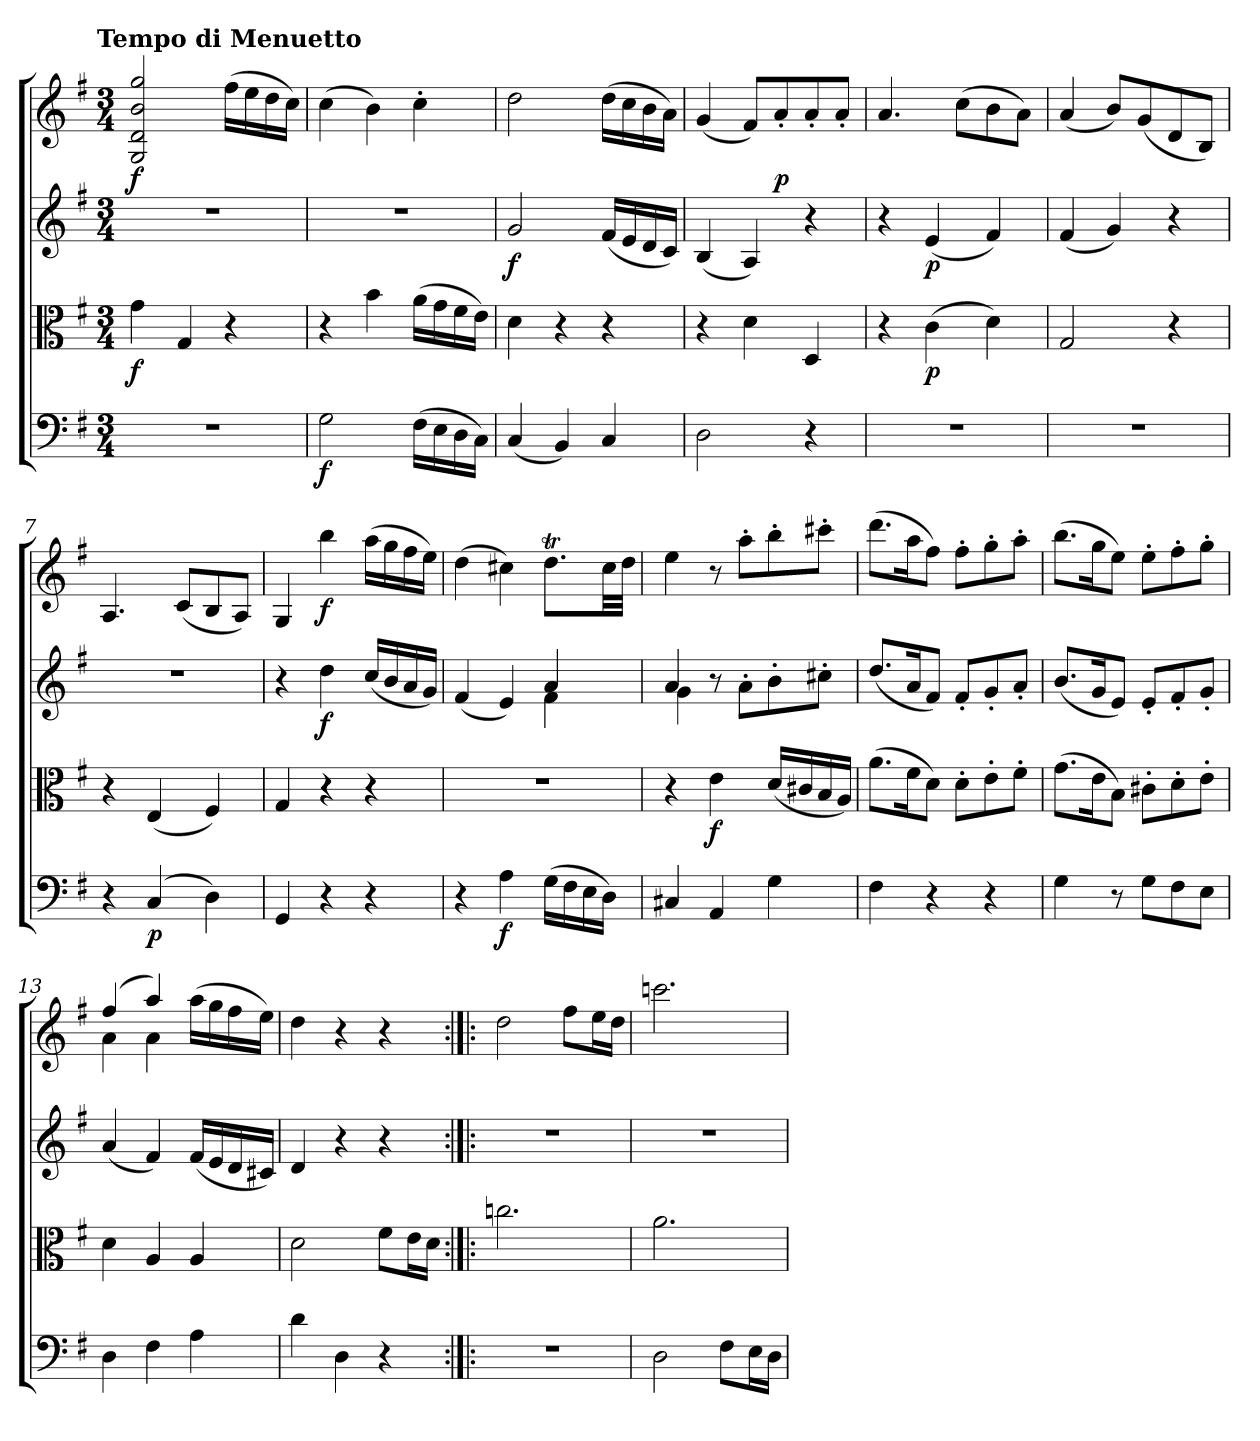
**kern	**dynam	**kern	**dynam	**kern	**dynam	**kern	**dynam
*part4	*part4	*part3	*part3	*part2	*part2	*part1	*part1
*staff4	*staff4	*staff3	*staff3	*staff2	*staff2	*staff1	*staff1
*clefF4	*	*clefC3	*	*clefG2	*	*clefG2	*
*k[f#]	*	*k[f#]	*	*k[f#]	*	*k[f#]	*
*G:	*	*G:	*	*G:	*	*G:	*
!!LO:TX:omd:t=Tempo di Menuetto
*M3/4	*	*M3/4	*	*M3/4	*	*M3/4	*
=	=	=	=	=	=	=	=
2.r	.	4g\	f	2.r	.	2G/ 2d/ 2b/ 2gg/	f
.	.	4G/	.	.	.	.	.
.	.	4r	.	.	.	(16ff#\LL	.
.	.	.	.	.	.	16ee\	.
.	.	.	.	.	.	16dd\	.
.	.	.	.	.	.	16cc\JJ)	.
=2	=2	=2	=2	=2	=2	=2	=2
2G\	f	4r	.	2.r	.	(4cc\	.
.	.	4b\	.	.	.	4b\)	.
(16F#\LL	.	(16a\LL	.	.	.	4cc'\	.
16E\	.	16g\	.	.	.	.	.
16D\	.	16f#\	.	.	.	.	.
16C\JJ)	.	16e\JJ)	.	.	.	.	.
=3	=3	=3	=3	=3	=3	=3	=3
(4C/	.	4d\	.	2g/	f	2dd\	.
4BB/)	.	4r	.	.	.	.	.
4C/	.	4r	.	(16f#/LL	.	(16dd\LL	.
.	.	.	.	16e/	.	16cc\	.
.	.	.	.	16d/	.	16b\	.
.	.	.	.	16c/JJ)	.	16a\JJ)	.
=4	=4	=4	=4	=4	=4	=4	=4
2D\	.	4r	.	(4B/	.	(4g/	.
.	.	4d\	.	4A/)	.	8f#/L)	.
.	.	.	.	.	.	8a'/	p
4r	.	4D/	.	4r	.	8a'/	.
.	.	.	.	.	.	8a'/J	.
=5	=5	=5	=5	=5	=5	=5	=5
2.r	.	4r	.	4r	.	4.a/	.
.	.	(4c\	p	(4e/	p	.	.
.	.	.	.	.	.	(8cc\L	.
.	.	4d\)	.	4f#/)	.	8b\	.
.	.	.	.	.	.	8a\J)	.
=6	=6	=6	=6	=6	=6	=6	=6
2.r	.	2G/	.	(4f#/	.	(4a/	.
.	.	.	.	4g/)	.	8b/L)	.
.	.	.	.	.	.	(8g/	.
.	.	4r	.	4r	.	8d/	.
.	.	.	.	.	.	8B/J)	.
=7	=7	=7	=7	=7	=7	=7	=7
4r	.	4r	.	2.r	.	4.A/	.
(4C/	p	(4E/	.	.	.	.	.
.	.	.	.	.	.	(8c/L	.
4D\)	.	4F#/)	.	.	.	8B/	.
.	.	.	.	.	.	8A/J)	.
=8	=8	=8	=8	=8	=8	=8	=8
4GG/	.	4G/	.	4r	.	4G/	.
4r	.	4r	.	4dd\	f	4bb\	f
4r	.	4r	.	(16cc/LL	.	(16aa\LL	.
.	.	.	.	16b/	.	16gg\	.
.	.	.	.	16a/	.	16ff#\	.
.	.	.	.	16g/JJ)	.	16ee\JJ)	.
=9	=9	=9	=9	=9	=9	=9	=9
*	*	*	*	*^	*	*	*
4r	.	2.r	.	(4f#/	2ryy	.	(4dd\	.
4A\	f	.	.	4e/)	.	.	4cc#X\)	.
(16G\LL	.	.	.	4a/	4f#\	.	8.ddT\L	.
16F#\	.	.	.	.	.	.	.	.
16E\	.	.	.	.	.	.	.	.
16D\JJ)	.	.	.	.	.	.	32cc#\LL	.
.	.	.	.	.	.	.	32dd\JJJ	.
=10	=10	=10	=10	=10	=10	=10	=10	=10
4C#X/	.	4r	.	4a/	4g\	.	4ee\	.
4AA/	.	4e\	f	8r	2ryy	.	8r	.
.	.	.	.	8a'\L	.	.	8aa'\L	.
4G\	.	(16d/LL	.	8b'\	.	.	8bb'\	.
.	.	16c#X/	.	.	.	.	.	.
.	.	16B/	.	8cc#X'\J	.	.	8ccc#X'\J	.
.	.	16A/JJ)	.	.	.	.	.	.
*	*	*	*	*v	*v	*	*	*
=11	=11	=11	=11	=11	=11	=11	=11
4F#\	.	(8.a\L	.	(8.dd/L	.	(8.ddd\L	.
.	.	16f#\K	.	16a/K	.	16aa\K	.
4r	.	8d\J)	.	8f#/J)	.	8ff#\J)	.
.	.	8d'\L	.	8f#'/L	.	8ff#'\L	.
4r	.	8e'\	.	8g'/	.	8gg'\	.
.	.	8f#'\J	.	8a'/J	.	8aa'\J	.
=12	=12	=12	=12	=12	=12	=12	=12
4G\	.	(8.g\L	.	(8.b/L	.	(8.bb\L	.
.	.	16e\K	.	16g/K	.	16gg\K	.
8r	.	8B\J)	.	8e/J)	.	8ee\J)	.
8G\L	.	8c#X'\L	.	8e'/L	.	8ee'\L	.
8F#\	.	8d'\	.	8f#'/	.	8ff#'\	.
8E\J	.	8e'\J	.	8g'/J	.	8gg'\J	.
=13	=13	=13	=13	=13	=13	=13	=13
*	*	*	*	*	*	*^	*
4D\	.	4d\	.	(4a/	.	(4ff#/	4a\	.
4F#\	.	4A/	.	4f#/)	.	4aa/)	4a\	.
4A\	.	4A/	.	(16f#/LL	.	(16aa\LL	4ryy	.
.	.	.	.	16e/	.	16gg\	.	.
.	.	.	.	16d/	.	16ff#\	.	.
.	.	.	.	16c#X/JJ)	.	16ee\JJ)	.	.
*	*	*	*	*	*	*v	*v	*
=14	=14	=14	=14	=14	=14	=14	=14
4d\	.	2d\	.	4d/	.	4dd\	.
4D\	.	.	.	4r	.	4r	.
4r	.	8f#\L	.	4r	.	4r	.
.	.	16e\L	.	.	.	.	.
.	.	16d\JJ	.	.	.	.	.
=15:|!|:	=15:|!|:	=15:|!|:	=15:|!|:	=15:|!|:	=15:|!|:	=15:|!|:	=15:|!|:
2.r	.	2.ccn\	.	2.r	.	2dd\	.
.	.	.	.	.	.	8ff#\L	.
.	.	.	.	.	.	16ee\L	.
.	.	.	.	.	.	16dd\JJ	.
=16	=16	=16	=16	=16	=16	=16	=16
2D\	.	2.a\	.	2.r	.	2.cccn\	.
8F#\L	.	.	.	.	.	.	.
16E\L	.	.	.	.	.	.	.
16D\JJ	.	.	.	.	.	.	.
=	=	=	=	=	=	=	=
*-	*-	*-	*-	*-	*-	*-	*-
